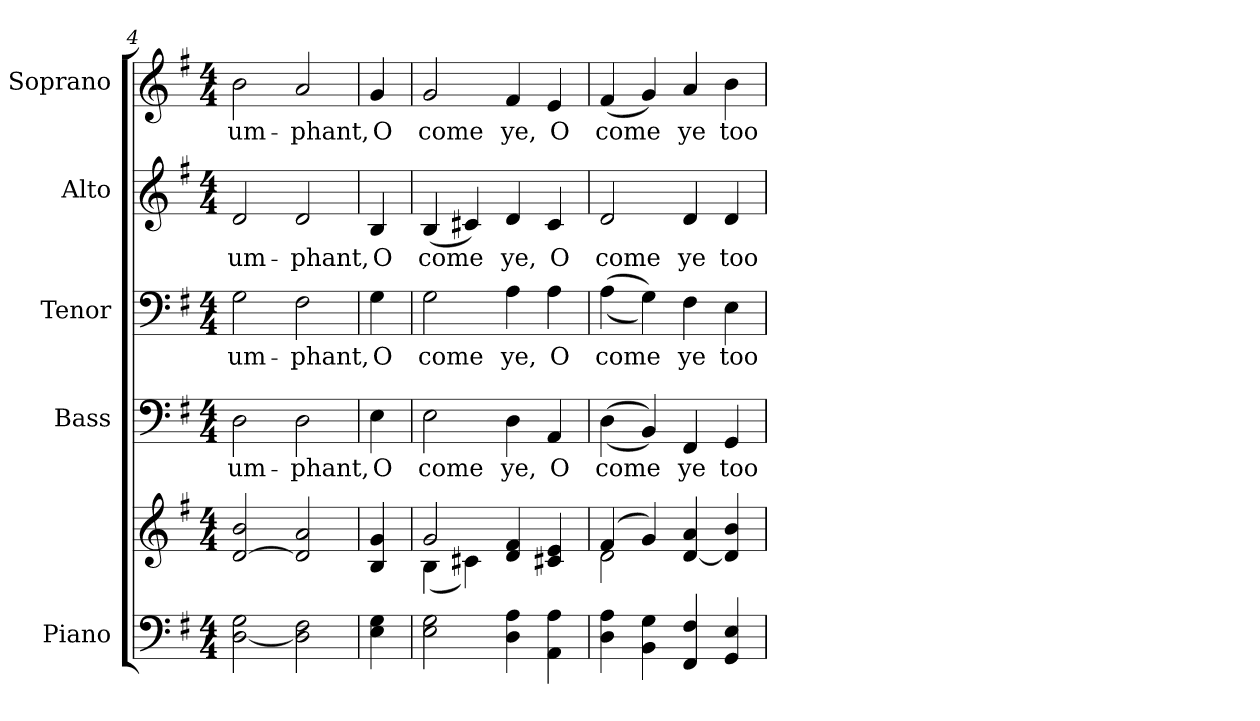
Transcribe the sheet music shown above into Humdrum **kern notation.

**kern	**kern	**kern	**text	**kern	**text	**kern	**text	**kern	**text
*part5	*part5	*part4	*part4	*part3	*part3	*part2	*part2	*part1	*part1
*staff6	*staff5	*staff4	*staff4	*staff3	*staff3	*staff2	*staff2	*staff1	*staff1
*I"Piano	*	*I"Bass	*	*I"Tenor	*	*I"Alto	*	*I"Soprano	*
*I'Pno.	*	*I'B.	*	*I'T.	*	*I'A.	*	*I'S.	*
*clefF4	*clefG2	*clefF4	*	*clefF4	*	*clefG2	*	*clefG2	*
*k[f#]	*k[f#]	*k[f#]	*	*k[f#]	*	*k[f#]	*	*k[f#]	*
*G:	*G:	*G:	*	*G:	*	*G:	*	*G:	*
*M4/4	*M4/4	*M4/4	*	*M4/4	*	*M4/4	*	*M4/4	*
=4	=4	=4	=4	=4	=4	=4	=4	=4	=4
*	*^	*	*	*	*	*	*	*	*
!	!	!	!	!LO:LY:b:color=#000000	!	!	!	!	!	!
!	!	!	!	!	!	!LO:LY:b:color=#000000	!	!	!	!
!	!	!	!	!	!	!	!	!LO:LY:b:color=#000000	!	!
!	!	!	!	!	!	!	!	!	!	!LO:LY:b:color=#000000
[<2Di\ 2Gi	[<2di/ 2bi	1ryy	2Di\	-um-	2Gi\	-um-	2di/	-um-	2bi\	-um-
!	!	!	!	!LO:LY:b:color=#000000	!	!	!	!	!	!
!	!	!	!	!	!	!LO:LY:b:color=#000000	!	!	!	!
!	!	!	!	!	!	!	!	!LO:LY:b:color=#000000	!	!
!	!	!	!	!	!	!	!	!	!	!LO:LY:b:color=#000000
2Di\] 2F#i	2di/] 2ai	.	2Di\	-phant,	2F#i\	-phant,	2di/	-phant,	2ai/	-phant,
!!LO:PB:g=z
=5	=5	=5	=5	=5	=5	=5	=5	=5	=5	=5
!	!	!	!	!LO:LY:b:color=#000000	!	!	!	!	!	!
!	!	!	!	!	!	!LO:LY:b:color=#000000	!	!	!	!
!	!	!	!	!	!	!	!	!LO:LY:b:color=#000000	!	!
!	!	!	!	!	!	!	!	!	!	!LO:LY:b:color=#000000
4Ei\ 4Gi	4Bi/ 4gi	4ryy	4Ei\	O	4Gi\	O	4Bi/	O	4gi/	O
=6	=6	=6	=6	=6	=6	=6	=6	=6	=6	=6
!	!	!	!	!LO:LY:b:color=#000000	!	!	!	!	!	!
!	!	!	!	!	!	!LO:LY:b:color=#000000	!	!	!	!
!	!	!	!	!	!	!	!	!LO:LY:b:color=#000000	!	!
!	!	!	!	!	!	!	!	!	!	!LO:LY:b:color=#000000
2Ei\ 2Gi	2gi/	(4Bi\	2Ei\	come	2Gi\	come	(4Bi/	come	2gi/	come
.	.	4c#Xi\)	.	.	.	.	4c#Xi/)	.	.	.
!	!	!	!	!LO:LY:b:color=#000000	!	!	!	!	!	!
!	!	!	!	!	!	!LO:LY:b:color=#000000	!	!	!	!
!	!	!	!	!	!	!	!	!LO:LY:b:color=#000000	!	!
!	!	!	!	!	!	!	!	!	!	!LO:LY:b:color=#000000
4Di\ 4Ai	4di/ 4f#i	4ryy	4Di\	ye,	4Ai\	ye,	4di/	ye,	4f#i/	ye,
!	!	!	!	!LO:LY:b:color=#000000	!	!	!	!	!	!
!	!	!	!	!	!	!LO:LY:b:color=#000000	!	!	!	!
!	!	!	!	!	!	!	!	!LO:LY:b:color=#000000	!	!
!	!	!	!	!	!	!	!	!	!	!LO:LY:b:color=#000000
4AAi\ 4Ai	4c#Xi/ 4ei	4ryy	4AAi/	O	4Ai\	O	4c#i/	O	4ei/	O
=7	=7	=7	=7	=7	=7	=7	=7	=7	=7	=7
!	!	!	!	!LO:LY:b:color=#000000	!	!	!	!	!	!
!	!	!	!	!	!	!LO:LY:b:color=#000000	!	!	!	!
!	!	!	!	!	!	!	!	!LO:LY:b:color=#000000	!	!
!	!	!	!	!	!	!	!	!	!	!LO:LY:b:color=#000000
4Di\ 4Ai	(4f#i/	2di\	((4Di\	come	((4Ai\	come	2di/	come	(4f#i/	come
4BBi\ 4Gi	4gi/)	.	4BBi/))	.	4Gi\))	.	.	.	4gi/)	.
!	!	!	!	!LO:LY:b:color=#000000	!	!	!	!	!	!
!	!	!	!	!	!	!LO:LY:b:color=#000000	!	!	!	!
!	!	!	!	!	!	!	!	!LO:LY:b:color=#000000	!	!
!	!	!	!	!	!	!	!	!	!	!LO:LY:b:color=#000000
4FF#i/ 4F#i	[<4di/ 4ai	4ryy	4FF#i/	ye	4F#i\	ye	4di/	ye	4ai/	ye
!	!	!	!	!LO:LY:b:color=#000000	!	!	!	!	!	!
!	!	!	!	!	!	!LO:LY:b:color=#000000	!	!	!	!
!	!	!	!	!	!	!	!	!LO:LY:b:color=#000000	!	!
!	!	!	!	!	!	!	!	!	!	!LO:LY:b:color=#000000
4GGi/ 4Ei	4di/] 4bi	4ryy	4GGi/	too	4Ei\	too	4di/	too	4bi\	too
*	*v	*v	*	*	*	*	*	*	*	*
=	=	=	=	=	=	=	=	=	=
*-	*-	*-	*-	*-	*-	*-	*-	*-	*-
